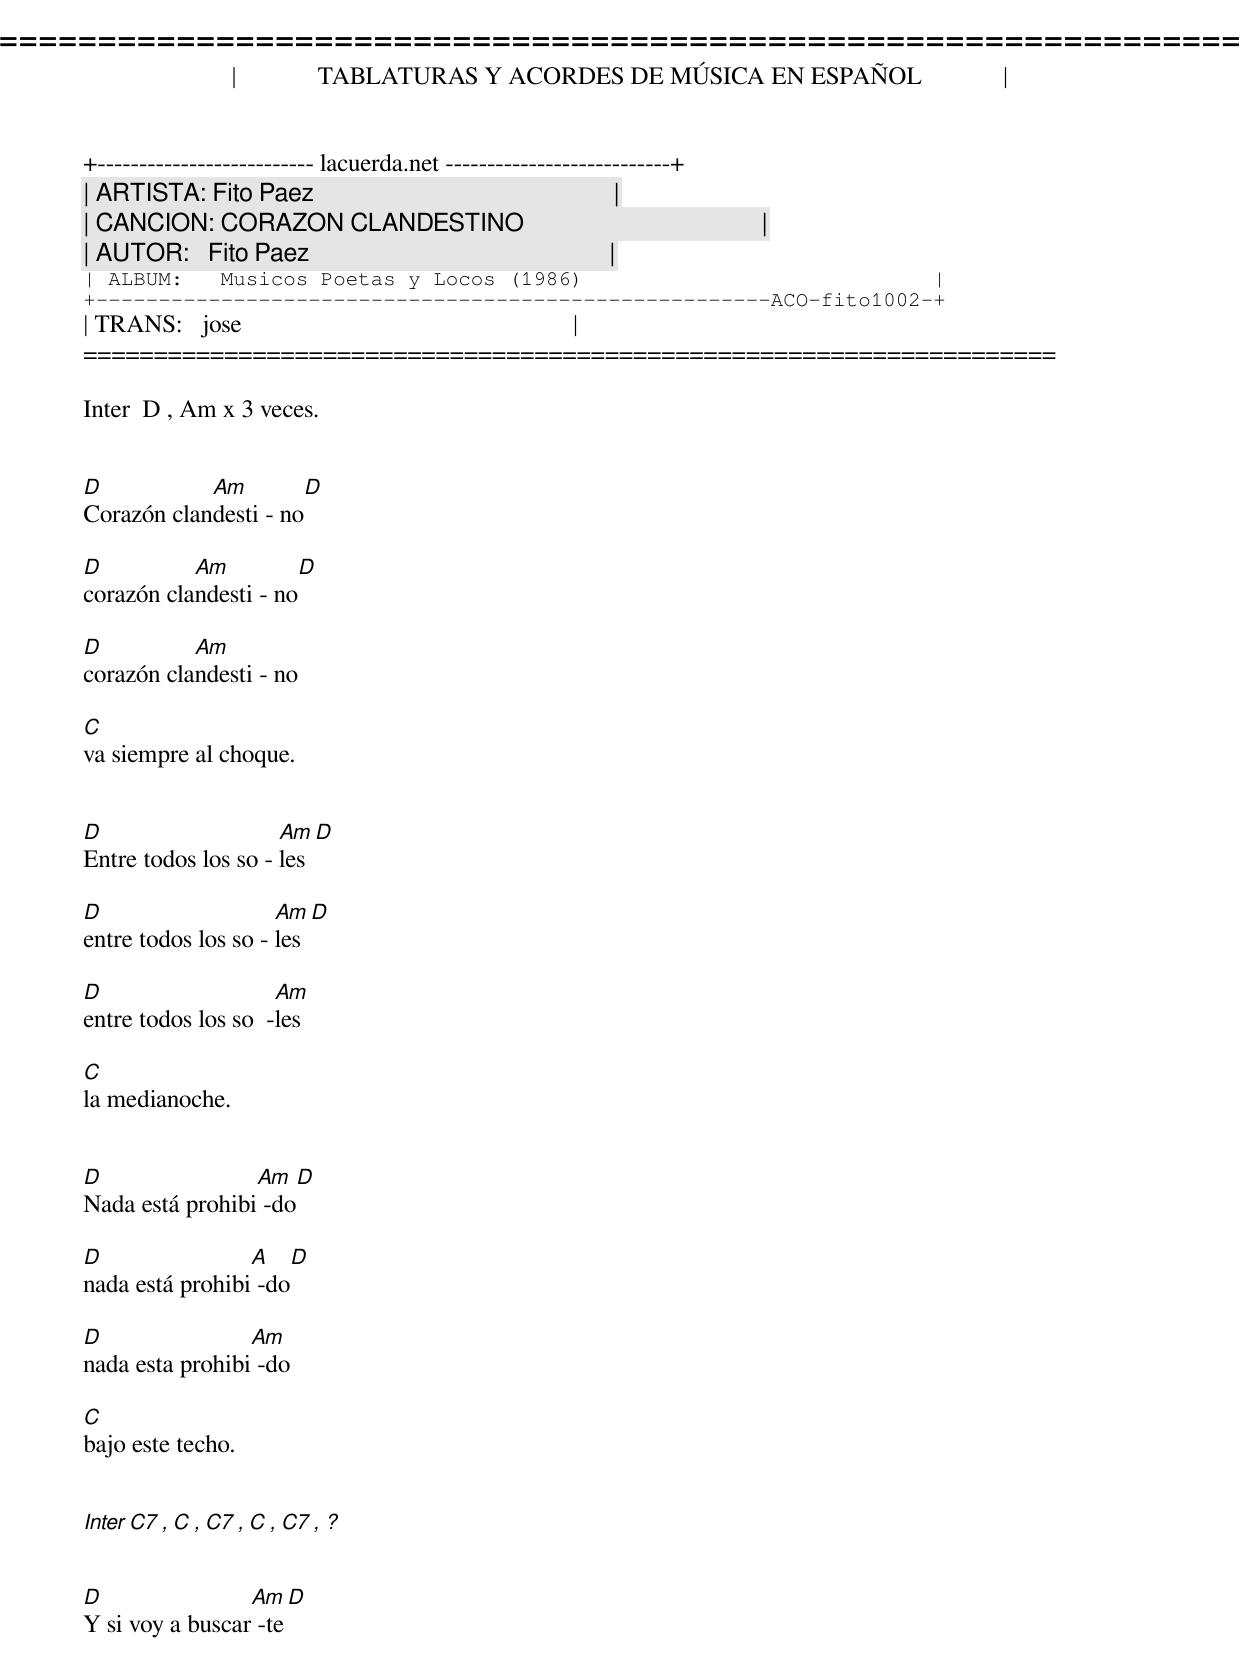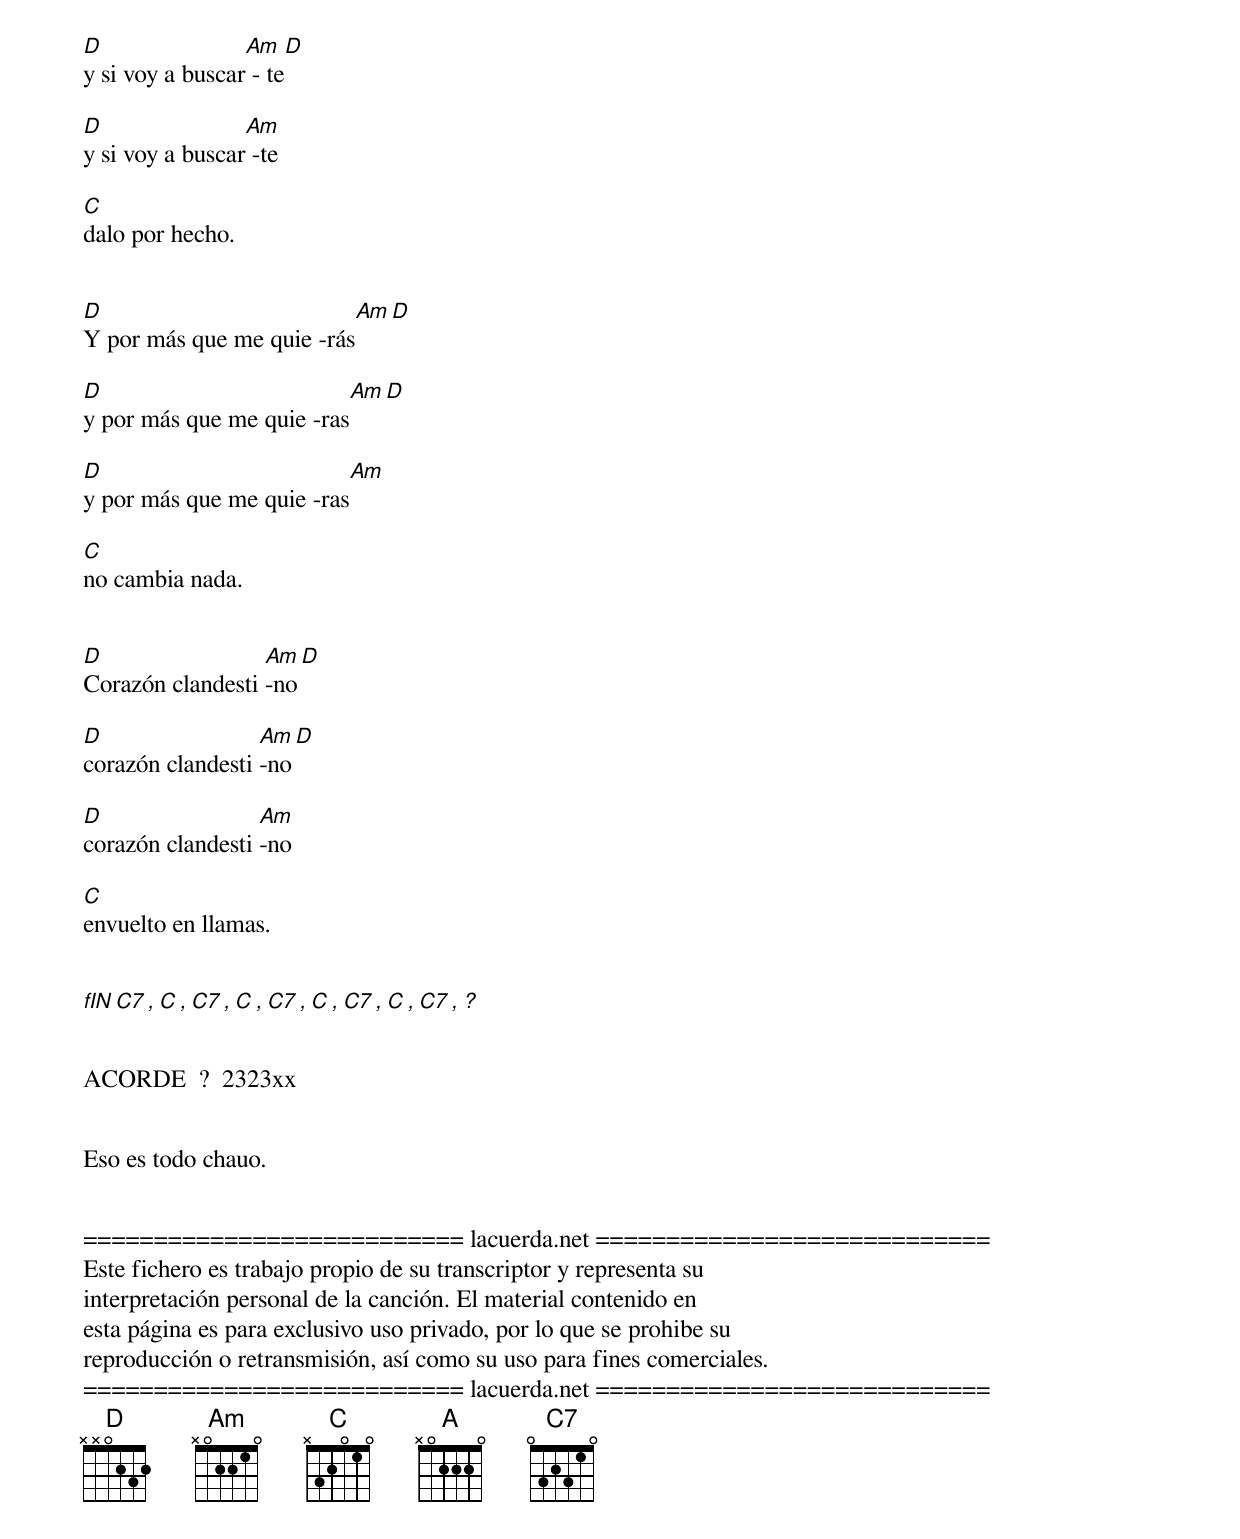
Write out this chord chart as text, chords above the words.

=====================================================================
|             TABLATURAS Y ACORDES DE MÚSICA EN ESPAÑOL             |
+-------------------------- lacuerda.net ---------------------------+
| ARTISTA: Fito Paez                                                |
| CANCION: CORAZON CLANDESTINO                                      |
| AUTOR:   Fito Paez                                                |
| ALBUM:   Musicos Poetas y Locos (1986)                            |
+------------------------------------------------------ACO-fito1002-+
| TRANS:   jose                                                     |
=====================================================================

Inter  D , Am x 3 veces.


D           Am           D
Corazón clandesti - no

D          Am          D
corazón clandesti - no

D          Am
corazón clandesti - no

C
va siempre al choque.


D                    Am   D
Entre todos los so - les

D                    Am   D
entre todos los so - les

D                    Am
entre todos los so  -les

C
la medianoche.


D                Am    D
Nada está prohibi -do

D                A      D
nada está prohibi -do

D                Am
nada esta prohibi -do

C
bajo este techo.


Inter C7 , C , C7 , C , C7 , ?


D                Am    D
Y si voy a buscar -te

D                Am    D
y si voy a buscar - te

D                Am
y si voy a buscar -te

C
dalo por hecho.


D                          Am   D
Y por más que me quie -rás

D                          Am  D
y por más que me quie -ras

D                          Am
y por más que me quie -ras

C
no cambia nada.


D                 Am   D
Corazón clandesti -no

D                 Am    D
corazón clandesti -no

D                 Am
corazón clandesti -no

C
envuelto en llamas.


fIN C7 , C , C7 , C , C7 , C , C7 , C , C7 , ?


ACORDE  ?  2323xx


Eso es todo chauo.


=========================== lacuerda.net ============================
Este fichero es trabajo propio de su transcriptor y representa su
interpretación personal de la canción. El material contenido en
esta página es para exclusivo uso privado, por lo que se prohibe su
reproducción o retransmisión, así como su uso para fines comerciales.
=========================== lacuerda.net ============================
